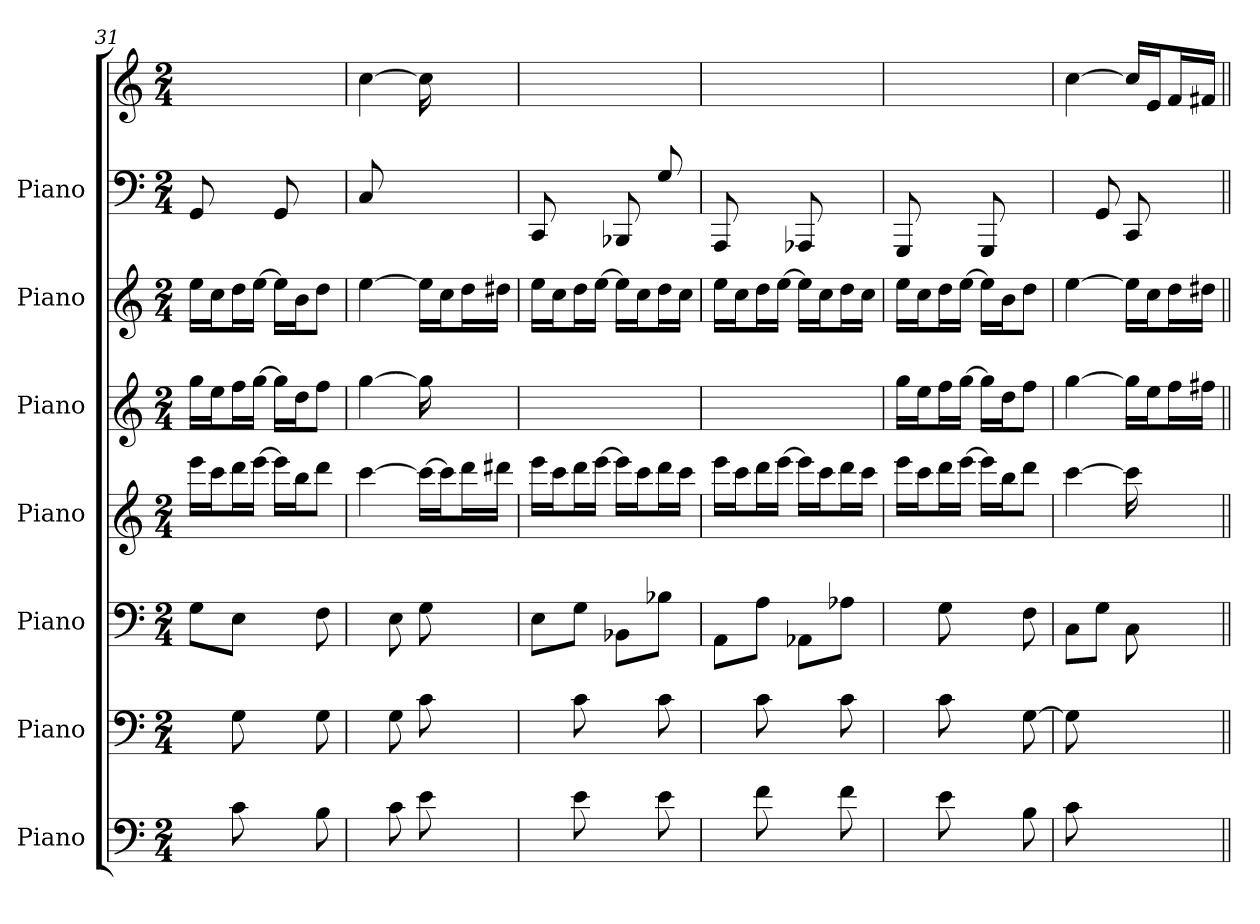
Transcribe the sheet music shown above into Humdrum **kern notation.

**kern	**kern	**kern	**kern	**kern	**kern	**kern	**kern
*part7	*part6	*part5	*part4	*part3	*part2	*part1	*part1
*staff8	*staff7	*staff6	*staff5	*staff4	*staff3	*staff2	*staff1
*I"Piano	*I"Piano	*I"Piano	*I"Piano	*I"Piano	*I"Piano	*I"Piano	*
*I'Pno.	*I'Pno.	*I'Pno.	*I'Pno.	*I'Pno.	*I'Pno.	*I'Pno.	*
*clefF4	*clefF4	*clefF4	*clefG2	*clefG2	*clefG2	*clefF4	*clefG2
*k[]	*k[]	*k[]	*k[]	*k[]	*k[]	*k[]	*k[]
*M2/4	*M2/4	*M2/4	*M2/4	*M2/4	*M2/4	*M2/4	*M2/4
=31	=31	=31	=31	=31	=31	=31	=31
8ryy	8ryy	8Gi\L	16eeej\LL	16ggZ\LL	16eeV\LL	8GGN/	2ryy
.	.	.	16cccj\J	16eeZ\J	16ccV\J	.	.
8cl	8G!	8Ei\J	16dddj\L	16ffZ\L	16ddV\L	8ryy	.
.	.	.	[16eeej\JJ	[16ggZ\JJ	[16eeV\JJ	.	.
8ryy	8ryy	8ryy	16eeej\LL]	16ggZ\LL]	16eeV\LL]	8GGN/L	.
.	.	.	16bbj\J	16ddZ\J	16bV\J	.	.
8Bl	8G!	8Fi\	8dddj\J	8ffZ\J	8ddV\J	8ryy	.
=32	=32	=32	=32	=32	=32	=32	=32
8ryy	8ryy	8ryy	[4cccj	[4ggZ	[4eeV	8CN/L	[4cc+
8cl	8G!	8Ei\	.	.	.	4.ryy	.
8el	8c!	8Gi\	16cccj\LL_	16ggZ]	16eeV\LL]	.	16cc+]
.	.	.	16cccj\J]	8.ryy	16ccV\J	.	8.ryy
8ryy	8ryy	8ryy	16dddj\L	.	16ddV\L	.	.
.	.	.	16ddd#Xj\JJ	.	16dd#XV\JJ	.	.
!!LO:LB:g=z
=33	=33	=33	=33	=33	=33	=33	=33
8ryy	8ryy	8Ei\L	16eeej\LL	2ryy	16eeV\LL	8CCN/	2ryy
.	.	.	16cccj\J	.	16ccV\J	.	.
8el	8c!	8Gi\J	16dddj\L	.	16ddV\L	8ryy	.
.	.	.	[16eeej\JJ	.	[16eeV\JJ	.	.
8ryy	8ryy	8BB-Xi\L	16eeej\LL]	.	16eeV\LL]	8BBB-XN/	.
.	.	.	16cccj\J	.	16ccV\J	.	.
8el	8c!	8B-Xi\J	16dddj\L	.	16ddV\L	8GN/	.
.	.	.	16cccj\JJ	.	16ccV\JJ	.	.
=34	=34	=34	=34	=34	=34	=34	=34
8ryy	8ryy	8AAi\L	16eeej\LL	2ryy	16eeV\LL	8AAAN/	2ryy
.	.	.	16cccj\J	.	16ccV\J	.	.
8fl	8c!	8Ai\J	16dddj\L	.	16ddV\L	8ryy	.
.	.	.	[16eeej\JJ	.	[16eeV\JJ	.	.
8ryy	8ryy	8AA-Xi\L	16eeej\LL]	.	16eeV\LL]	8AAA-XN/	.
.	.	.	16cccj\J	.	16ccV\J	.	.
8fl	8c!	8A-Xi\J	16dddj\L	.	16ddV\L	8ryy	.
.	.	.	16cccj\JJ	.	16ccV\JJ	.	.
=35	=35	=35	=35	=35	=35	=35	=35
8ryy	8ryy	8ryy	16eeej\LL	16ggZ\LL	16eeV\LL	8GGGN/L	2ryy
.	.	.	16cccj\J	16eeZ\J	16ccV\J	.	.
8el	8c!	8Gi\	16dddj\L	16ffZ\L	16ddV\L	8ryy	.
.	.	.	[16eeej\JJ	[16ggZ\JJ	[16eeV\JJ	.	.
8ryy	8ryy	8ryy	16eeej\LL]	16ggZ\LL]	16eeV\LL]	8GGGN/L	.
.	.	.	16bbj\J	16ddZ\J	16bV\J	.	.
8Bl	[8G!	8Fi\	8dddj\J	8ffZ\J	8ddV\J	8ryy	.
=36	=36	=36	=36	=36	=36	=36	=36
8cl	8G!]	8Ci\L	[4cccj	[4ggZ	[4eeV	8ryy	[4cc+
4.ryy	4.ryy	8Gi\J	.	.	.	8GGN/	.
.	.	8Ci\	16cccj]	16ggZ\LL]	16eeV\LL]	8CCN/	16cc+/LL]
.	.	.	8.ryy	16eeZ\J	16ccV\J	.	16e+/J
.	.	8ryy	.	16ffZ\L	16ddV\L	8ryy	16f+/L
.	.	.	.	16ff#XZ\JJ	16dd#XV\JJ	.	16f#X+/JJ
=||	=||	=||	=||	=||	=||	=||	=||
*-	*-	*-	*-	*-	*-	*-	*-
